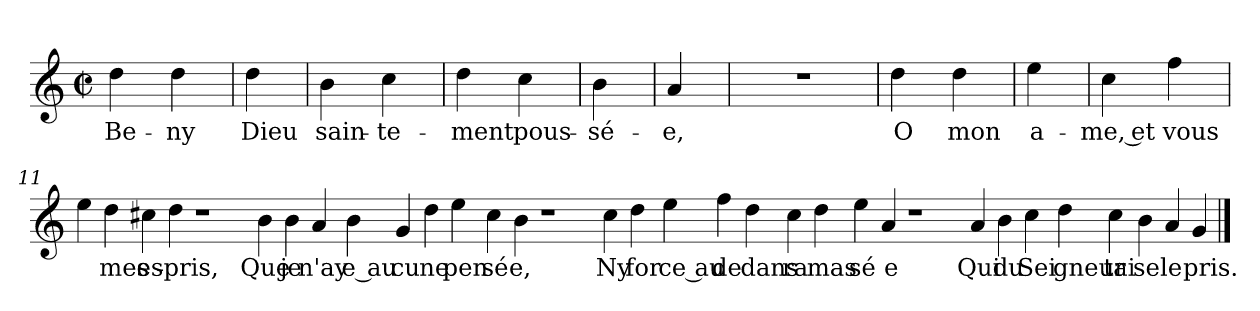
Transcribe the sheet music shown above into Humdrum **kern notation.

**kern	**text
*part1	*part1
*staff1	*staff1
*clefG2	*
*k[]	*
*C:	*
*M2/2	*
*met(c|)	*
=1	=1
4dd	Be-
4dd	-ny
=2	=2
4dd	Dieu
=3	=3
4b	sain-
4cc	-te-
=4	=4
4dd	-ment
4cc	pous-
=5	=5
4b	-sé-
=6	=6
4a	-e,
=7	=7
1r	.
=8	=8
4dd	O
4dd	mon
=9	=9
4ee	a-
=10	=10
4cc	-me, et
4ff	vous-
=11	=11
4ee	-
4dd	mes
4cc#X	es-
4dd	-pris,
1r	.
4b	Que
4b	je
4a	n'ay-
4b	-e au-
4g	-cu-
4dd	-ne
4ee	pen-
4cc#	-sé-
4b	-e,
1r	.
4cc#	Ny
4dd	for-
4ee	-ce au
4ff	de-
4dd	-dans
4cc#	ra-
4dd	-mas-
4ee	-sé-
4a	-e
1r	.
4a	Qui
4b	du
4cc#	Sei-
4dd	-gneur
4cc#	tai-
4b	-se
4a	le
4g	pris.
==	==
*-	*-
